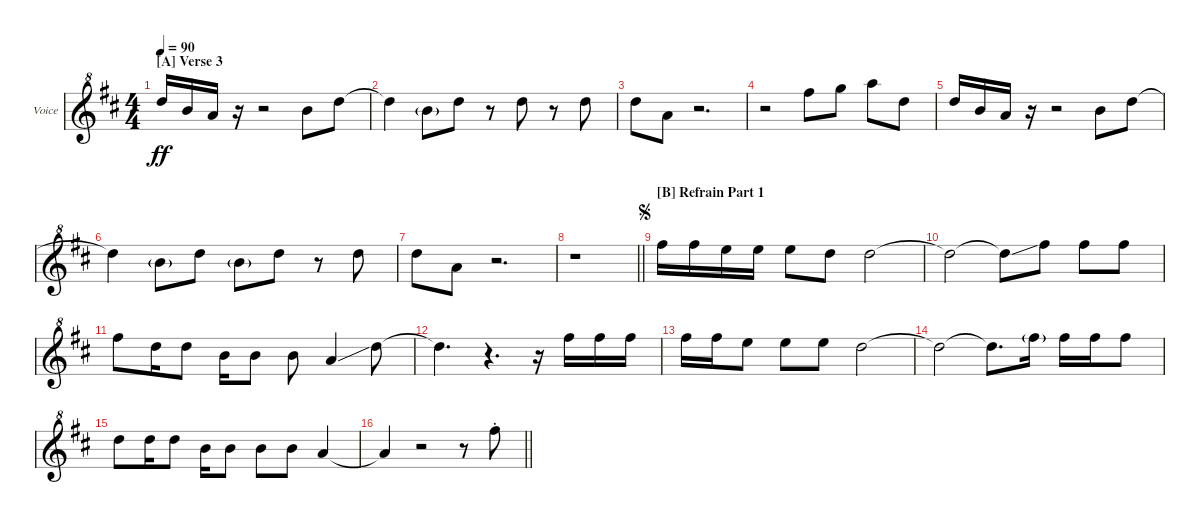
\defaultSystemsLayout 4
\bracketExtendMode groupsimilarinstruments
\firstSystemTrackNameOrientation horizontal
\otherSystemsTrackNameOrientation horizontal
\track ("Voice 1" "Voice") {instrument electricguitarclean}
\staff {score}
\tuning (E4 B3 G3 D3 A2 E2)
\ts (4 4)
\section ("A" "Verse 3")
\tempo 90
\clef g2
\ottava 8va
\scale
0.294559
\ks d
19.3.16{dy ff beam invert} 21.4.16 19.4.16 r.16 r.2 21.4.8 19.3.8 |
\scale
0.281426 19.3{t}.4 21.4{g}.8 19.3.8 r.8 19.3.8 r.8 19.3.8 |
\scale
0.187617 19.3.8 19.4.8 r.2{d} |
\scale
0.236398 r.2 19.2.8 20.2.8 22.2.8 19.3.8 |
\scale
0.337634 19.3.16{beam invert} 21.4.16 19.4.16 r.16 r.2 21.4.8 19.3.8 |
\scale
0.322581 19.3{t}.4 21.4{g}.8 19.3.8 21.4{g}.8 19.3.8 r.8 19.3.8 |
\scale
0.215054 19.3.8 19.4.8 r.2{d} |
\scale
0.124731
\barLineRight lightlight
r.1 |
\section ("B" "Refrain Part 1")
\jump segno
\scale
0.259076 14.1.16 14.1.16 12.1.16 12.1.16 12.1.8 15.2.8 15.2.2 |
\scale
0.207921 15.2{t}.2 15.2{ss t}.8 19.2.8 19.2.8 19.2.8 |
\scale
0.288779 19.2.8 19.3.16 19.3.8 16.3.16 16.3.8 16.3.8 19.4{ss}.4 24.4.8 |
\scale
0.244224 24.4{t}.4{d} r.4{d} r.16 14.1.16 14.1.16 14.1.16 |
\scale
0.252129 14.1.16 14.1.16 12.1.8 12.1.8 12.1.8 15.2.2 |
\scale
0.252129 15.2{t}.2 15.2{t}.8{d} 14.1{g}.16 14.1.16 14.1.16 14.1.8 |
\scale
0.298126 15.2.8 15.2.16 15.2.8 16.3.16 16.3.8 16.3.8 16.3.8 14.3.4 |
\scale
0.197615
\barLineRight lightlight
14.3{t}.4 r.2 r.8 14.1{st}.8
